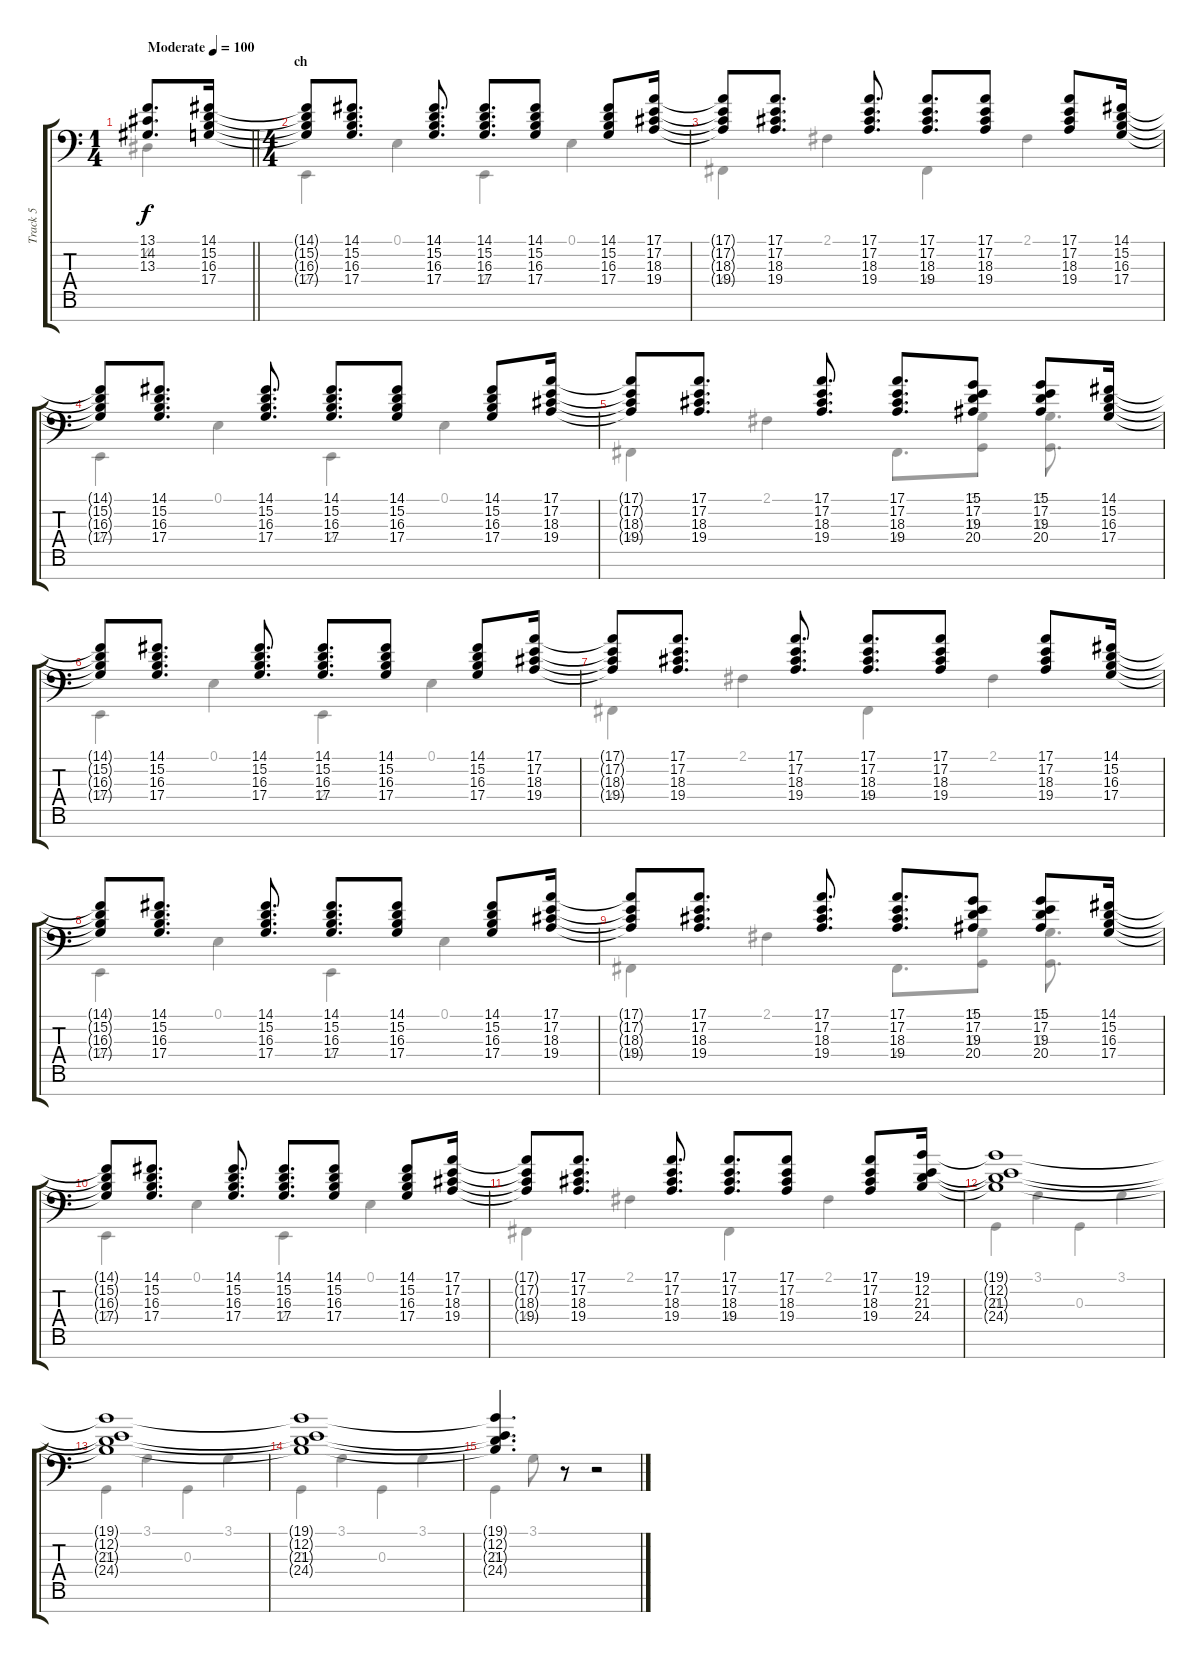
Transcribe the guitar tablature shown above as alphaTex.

\track ("Track 5" "Track 5") {instrument acousticgrandpiano}
\staff {score tabs}
\tuning (E3 B2 G2 D2 A1 E1 A0) {hide}
\voice
\ts (1 4)
\tempo (100 "Moderate")
\clef f4
\barLineRight lightlight
\ks c
(13.1 14.2 13.3).8{d dy f instrument acousticgrandpiano} (14.1 15.2 16.3 17.4).16 |
\ts (4 4)
\section ("" "ch")
(14.1{t} 15.2{t} 16.3{t} 17.4{t}).8 (14.1 15.2 16.3 17.4).8{d} (14.1 15.2 16.3 17.4).8{d} (14.1 15.2 16.3 17.4).8{d} (14.1 15.2 16.3 17.4).8 (14.1 15.2 16.3 17.4).8 (17.1 17.2 18.3 19.4).16 |
(17.1{t} 17.2{t} 18.3{t} 19.4{t}).8 (17.1 17.2 18.3 19.4).8{d} (17.1 17.2 18.3 19.4).8{d} (17.1 17.2 18.3 19.4).8{d} (17.1 17.2 18.3 19.4).8 (17.1 17.2 18.3 19.4).8 (14.1 15.2 16.3 17.4).16 |
(14.1{t} 15.2{t} 16.3{t} 17.4{t}).8 (14.1 15.2 16.3 17.4).8{d} (14.1 15.2 16.3 17.4).8{d} (14.1 15.2 16.3 17.4).8{d} (14.1 15.2 16.3 17.4).8 (14.1 15.2 16.3 17.4).8 (17.1 17.2 18.3 19.4).16 |
(17.1{t} 17.2{t} 18.3{t} 19.4{t}).8 (17.1 17.2 18.3 19.4).8{d} (17.1 17.2 18.3 19.4).8{d} (17.1 17.2 18.3 19.4).8{d} (15.1 17.2 19.3 20.4).8 (15.1 17.2 19.3 20.4).8 (14.1 15.2 16.3 17.4).16 |
(14.1{t} 15.2{t} 16.3{t} 17.4{t}).8 (14.1 15.2 16.3 17.4).8{d} (14.1 15.2 16.3 17.4).8{d} (14.1 15.2 16.3 17.4).8{d} (14.1 15.2 16.3 17.4).8 (14.1 15.2 16.3 17.4).8 (17.1 17.2 18.3 19.4).16 |
(17.1{t} 17.2{t} 18.3{t} 19.4{t}).8 (17.1 17.2 18.3 19.4).8{d} (17.1 17.2 18.3 19.4).8{d} (17.1 17.2 18.3 19.4).8{d} (17.1 17.2 18.3 19.4).8 (17.1 17.2 18.3 19.4).8 (14.1 15.2 16.3 17.4).16 |
(14.1{t} 15.2{t} 16.3{t} 17.4{t}).8 (14.1 15.2 16.3 17.4).8{d} (14.1 15.2 16.3 17.4).8{d} (14.1 15.2 16.3 17.4).8{d} (14.1 15.2 16.3 17.4).8 (14.1 15.2 16.3 17.4).8 (17.1 17.2 18.3 19.4).16 |
(17.1{t} 17.2{t} 18.3{t} 19.4{t}).8 (17.1 17.2 18.3 19.4).8{d} (17.1 17.2 18.3 19.4).8{d} (17.1 17.2 18.3 19.4).8{d} (15.1 17.2 19.3 20.4).8 (15.1 17.2 19.3 20.4).8 (14.1 15.2 16.3 17.4).16 |
(14.1{t} 15.2{t} 16.3{t} 17.4{t}).8 (14.1 15.2 16.3 17.4).8{d} (14.1 15.2 16.3 17.4).8{d} (14.1 15.2 16.3 17.4).8{d} (14.1 15.2 16.3 17.4).8 (14.1 15.2 16.3 17.4).8 (17.1 17.2 18.3 19.4).16 |
(17.1{t} 17.2{t} 18.3{t} 19.4{t}).8 (17.1 17.2 18.3 19.4).8{d} (17.1 17.2 18.3 19.4).8{d} (17.1 17.2 18.3 19.4).8{d} (17.1 17.2 18.3 19.4).8 (17.1 17.2 18.3 19.4).8 (19.1 12.2 21.3 24.4).16 |
(19.1{t} 12.2{t} 21.3{t} 24.4{t}).1 |
(19.1{t} 12.2{t} 21.3{t} 24.4{t}).1 |
(19.1{t} 12.2{t} 21.3{t} 24.4{t}).1 |
(19.1{t} 12.2{t} 21.3{t} 24.4{t}).4{d} r.8 r.2 |
\voice
\clef f4
\ottava regular
\simile none
\barLineRight lightlight
\ks c
4.2.4{dy f} |
2.4.4 0.1.4 2.4.4 0.1.4 |
4.4.4 2.1.4 4.4.4 2.1.4 |
2.4.4 0.1.4 2.4.4 0.1.4 |
4.4.4 2.1.4 4.4.8{d} (3.1 0.3).8 (3.1 0.3).8{d} |
2.4.4 0.1.4 2.4.4 0.1.4 |
4.4.4 2.1.4 4.4.4 2.1.4 |
2.4.4 0.1.4 2.4.4 0.1.4 |
4.4.4 2.1.4 4.4.8{d} (3.1 0.3).8 (3.1 0.3).8{d} |
2.4.4 0.1.4 2.4.4 0.1.4 |
4.4.4 2.1.4 4.4.4 2.1.4 |
0.3.4 3.1.4 0.3.4 3.1.4 |
0.3.4 3.1.4 0.3.4 3.1.4 |
0.3.4 3.1.4 0.3.4 3.1.4 |
0.3.4 3.1.8 r.8 r.2 |
